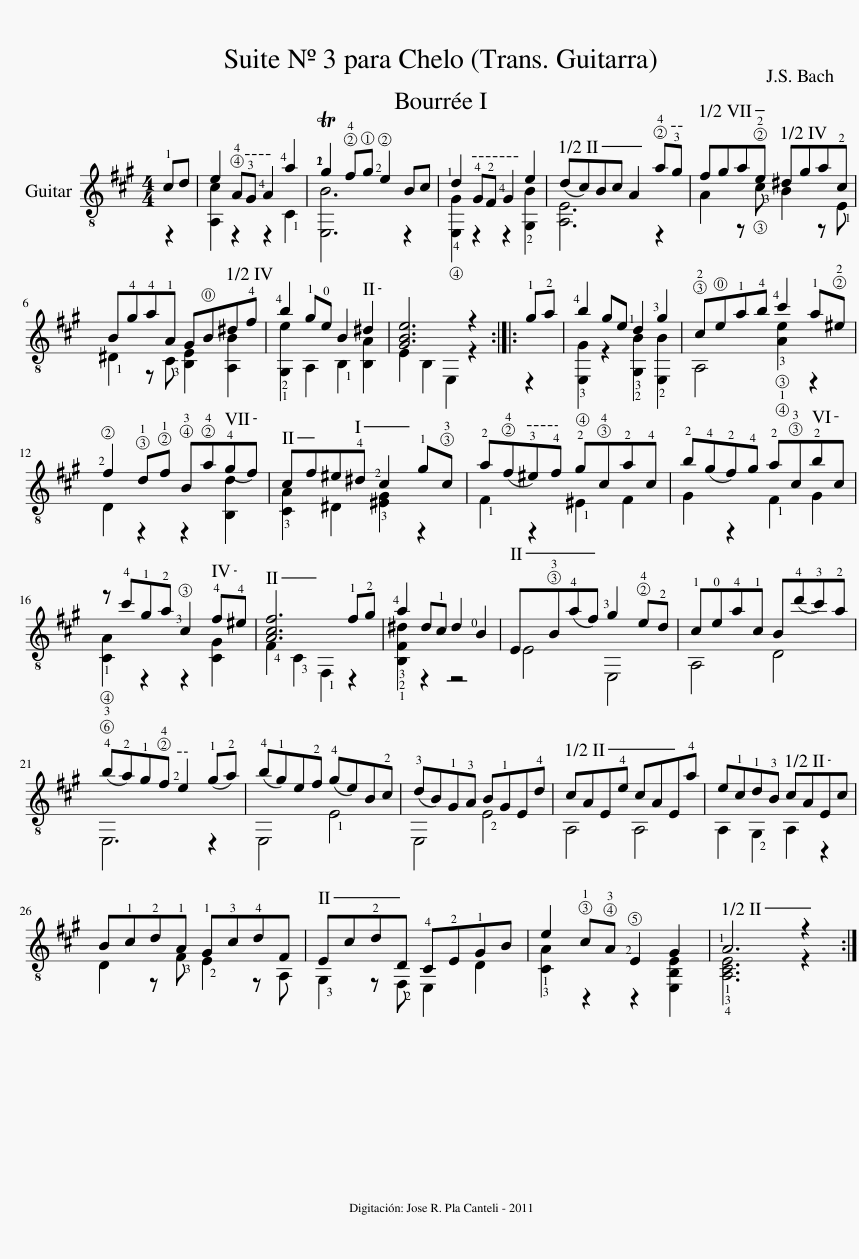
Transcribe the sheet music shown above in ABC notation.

X:1
%%score ( 1 2 )
L:1/8
M:4/4
I:linebreak $
K:A
V:1 treble-8
V:2 treble-8
V:1
 !1!cd | e2 !4!A!3!G !4!A2 !4!a2 | T!1!!2!!1!g2 !4!fg !2!e2 Bc | !1!d2 !4!G!2!F !4!G2 e2 | (dc)Bc A2 !4!a!3!g | %5
 fga!2!e ^dga!2!c |$ B!4!g!4!a!1!A G!open!B^d!4!f | !4!b2 !1!g!0!e B2 ^d2 | [GBe]6 z2 :: !1!g!2!a | %10
 !4!b2 ge !1!d2 !3!g2 | !2!c!open!e!1!a!4!b !4!c'2 !1!a!2!^e |$ !2!f2 !1!d!1!f !3!B!4!a(!4!gf) | cf^e!4!^d !2!c2 !1!g!3!c | !2!a(!4!f!3!^e)!4!f !2!g!4!c!2!a!4!c | %15
 !2!b(!4!g!2!f)!4!g !2!a!3!c!2!bc |$ z !4!c'!1!g!2!a !3!c2 !4!f!4!^e | [Acf]6 !1!f!2!g | !4!a2 ^d!1!c d2 !0!B2 | E!3!B(!4!af) !3!g2 !4!e!2!d | %20
 !1!c!0!e!4!a!1!c B(!4!d'!3!c')!2!a |$ (!4!b!2!a)!1!g!4!f !2!e2 (!1!g!2!a) | (!4!b!1!g)e!2!f (!4!ge)B!2!c | (!3!dB)!1!G!3!A B!1!GE!4!d | cAE!4!e cAE!4!a | %25
 e!1!c!1!d!3!B cAEc |$ B!1!c!2!d!1!A !1!G!3!c!4!dF | Ec!2!dD !4!C!2!E!1!GB | e2 !1!c!3!A !2!E2 G2 | !1!A6 z2 :| %30
V:2
 z2 | [A,c]2 z2 z2 !1!C2 | [E,B]6 z2 | !4![E,G]2 z2 z2 !2![G,B]2 | [A,E]6 z2 | %5
 A2 z !3!c B2 z !1!E |$ !1!^D2 z !3!C [B,E]2 [A,B]2 | !1!!2![G,e]2 A,2 !1!B,2 [B,A]2 | E2 B,2 E,2 z2 :: z2 | %10
 !3![E,G]2 z2 !2!!3![G,B]2 !2![E,B]2 | A,4 !1!!3![Ae]2 z2 |$ D2 z2 z2 [B,d]2 | !3![CA]2 ^D2 !3![^EG]2 z2 | !1!F2 z2 !1!^E2 F2 | %15
 G2 z2 !1!F2 G2 |$ !3!!1![CA]2 z2 z2 [CG]2 | !4!F2 !3!C2 !1!F,2 z2 | !1!!2!!3![B,F^d]2 z2 z4 | E4 E,4 | %20
 A,4 D4 |$ E,6 z2 | E,4 !1!E4 | E,4 !2!E4 | A,4 A,4 | %25
 A,2 !2!G,2 A,2 z2 |$ D2 z !3!F !2!E2 z A, | !3!G,2 z !2!F, E,2 D2 | !3!!1![CA]2 z2 z2 [E,B,E]2 | !4!!3!!1![A,CE]6 z2 :| %30
